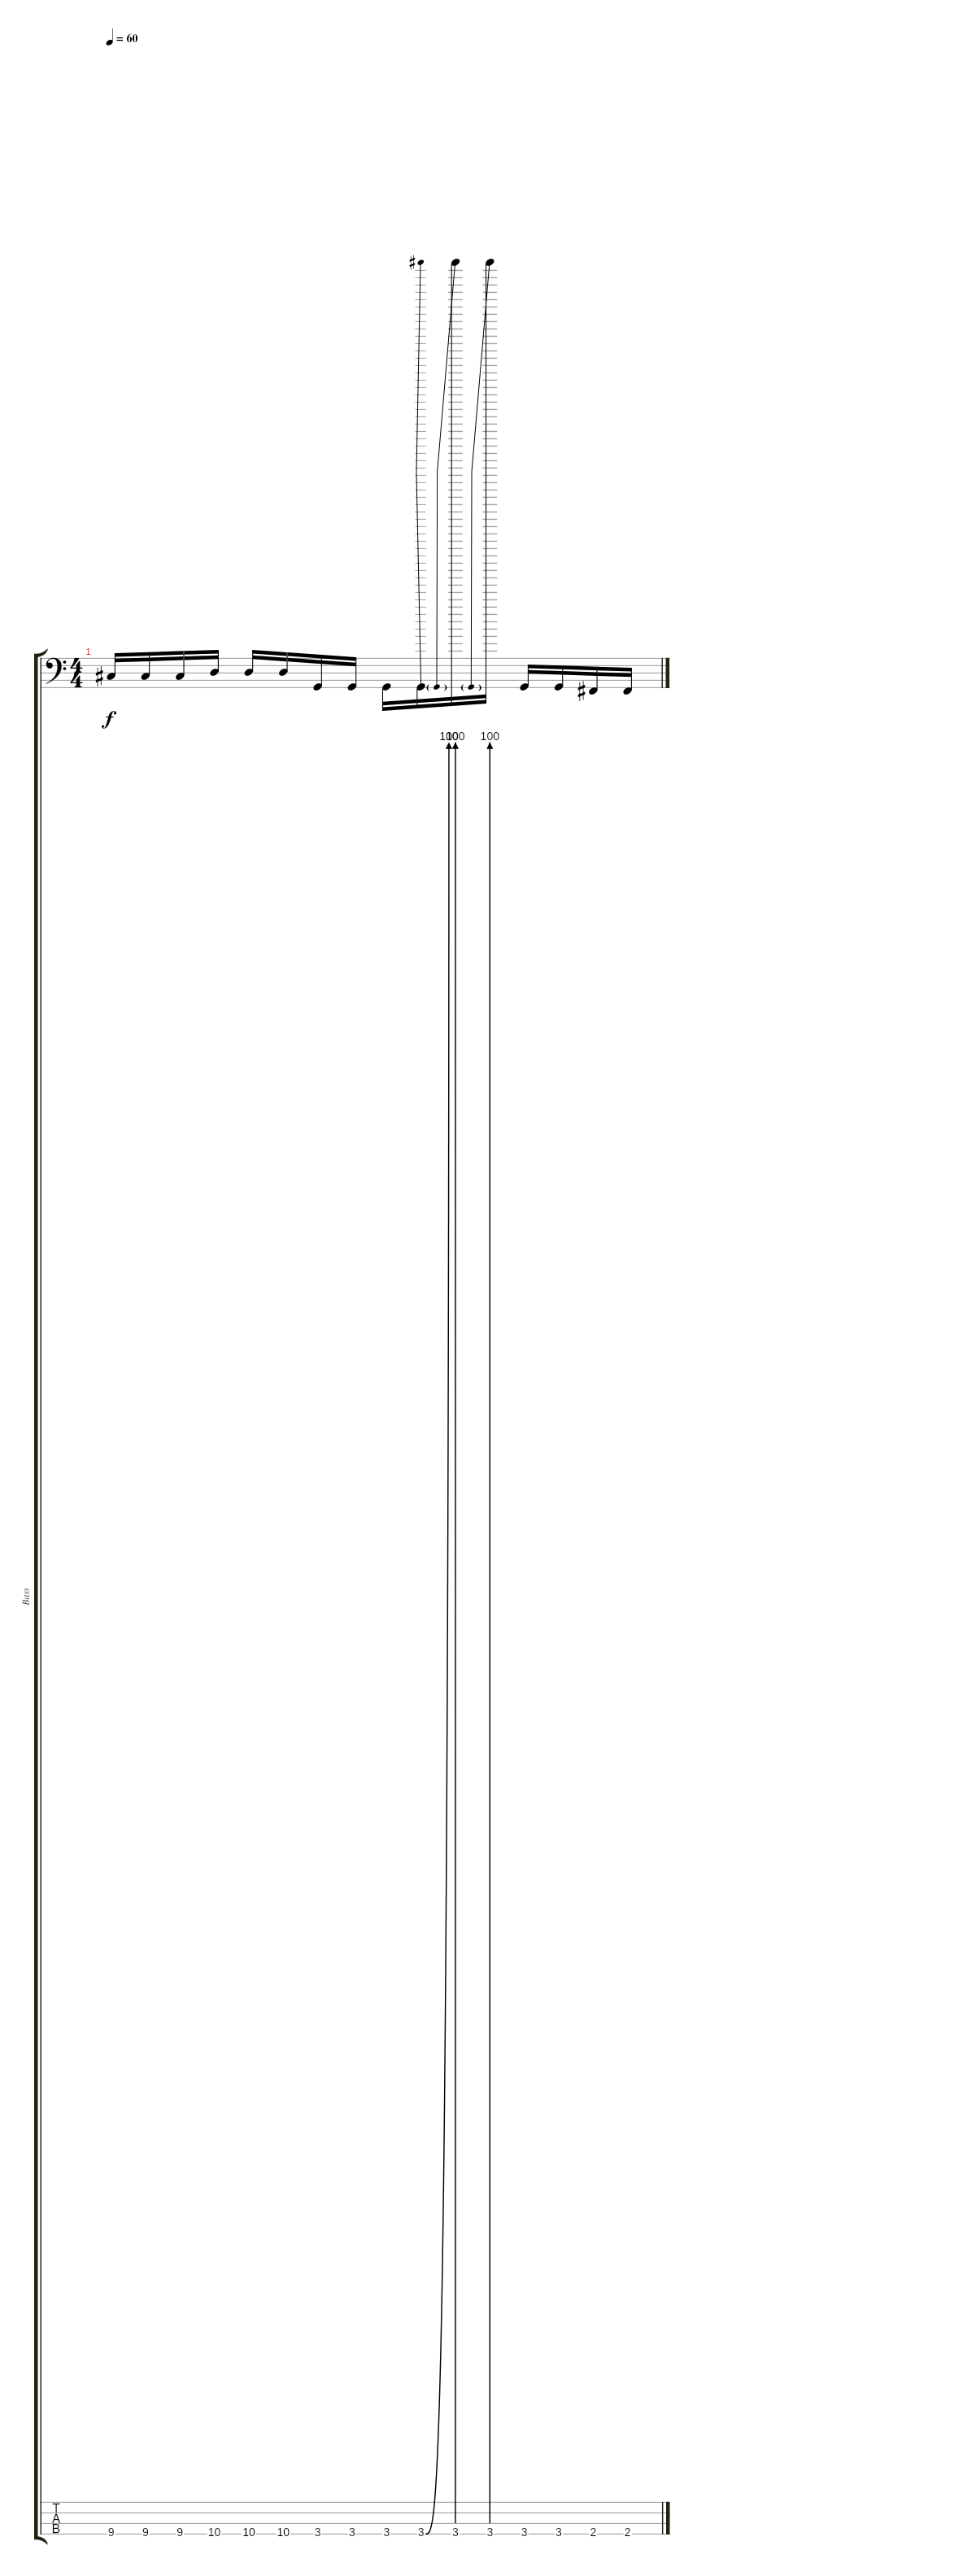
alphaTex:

\track ("Bass" "Bass") {instrument electricbassfinger}
\staff {score tabs}
\tuning (G2 D2 A1 E1) {hide}
\ts (4 4)
\tempo 60
\clef f4
\ks c
9.4.16{dy f} 9.4.16 9.4.16 10.4.16 10.4.16 10.4.16 3.4.16 3.4.16 3.4.16 3.4{be (bend 0 0 300 400)}.16 3.4{be (prebend 0 400 300 400)}.16 3.4{be (prebend 0 400 300 400)}.16 3.4.16 3.4.16 2.4.16 2.4.16
